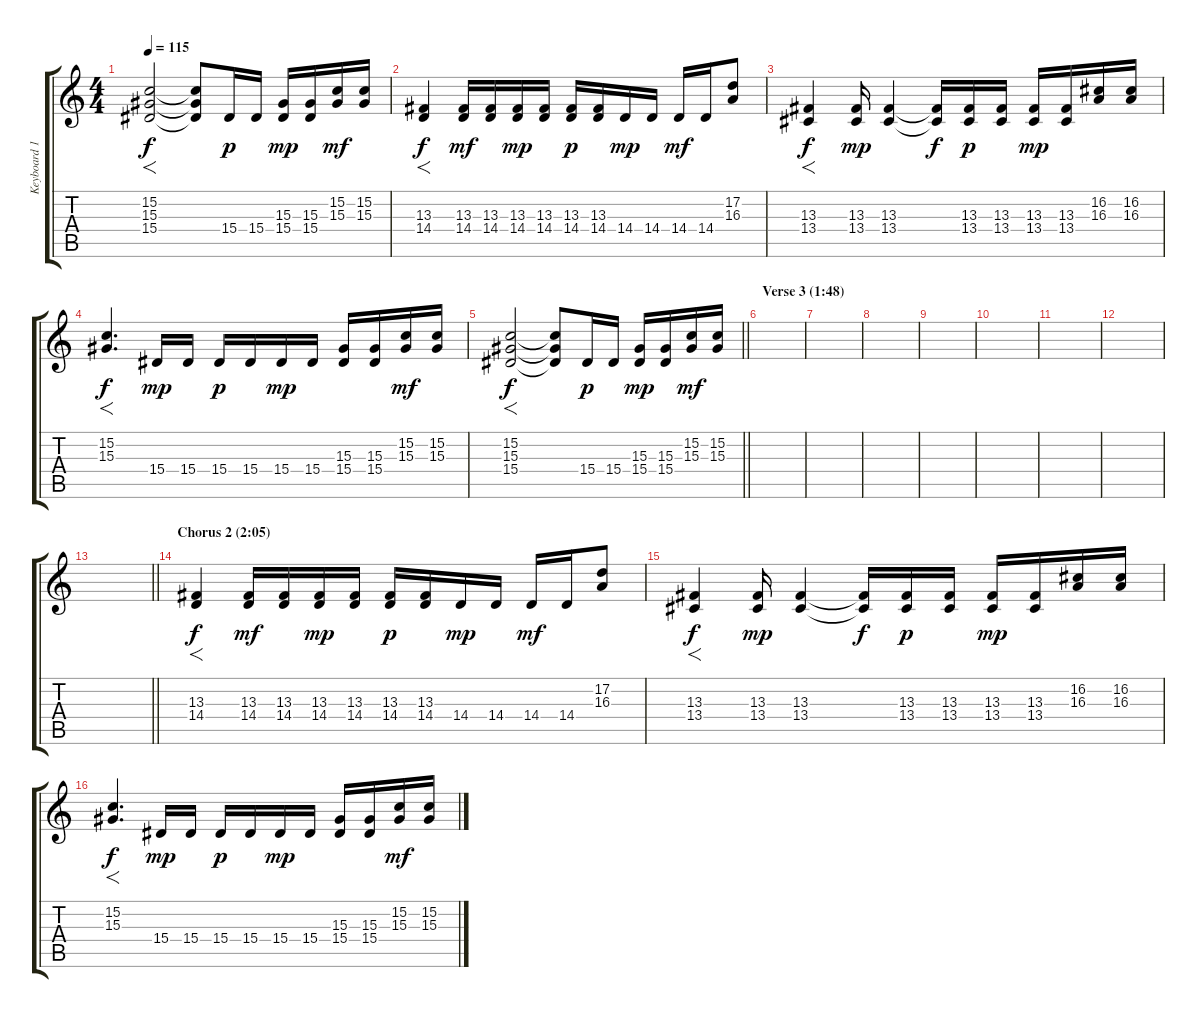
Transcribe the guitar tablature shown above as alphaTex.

\track ("Keyboard 1" "Keyboard 1") {instrument rockorgan}
\staff {score tabs}
\tuning (D4 A3 F3 C3 G2 D2) {hide}
\ts (4 4)
\tempo 115
\clef g2
\ks c
(15.2 15.3 15.4).2{f dy f} (15.2{t} 15.3{t} 15.4{t}).8 15.4.16{dy p} 15.4.16 (15.3 15.4).16{dy mp} (15.3 15.4).16 (15.2 15.3).16{dy mf} (15.2 15.3).16 |
(13.3 14.4).4{f dy f} (13.3 14.4).16{dy mf} (13.3 14.4).16 (13.3 14.4).16{dy mp} (13.3 14.4).16 (13.3 14.4).16{dy p} (13.3 14.4).16 14.4.16{dy mp} 14.4.16 14.4.16{dy mf} 14.4.16 (17.2 16.3).8 |
(13.3 13.4).4{f dy f} (13.3 13.4).16{dy mp} (13.3 13.4).4 (13.3{t} 13.4{t}).16{dy f} (13.3 13.4).16{dy p} (13.3 13.4).16 (13.3 13.4).16{dy mp} (13.3 13.4).16 (16.2 16.3).16 (16.2 16.3).16 |
(15.2 15.3).4{f d dy f} 15.4.16{dy mp} 15.4.16 15.4.16{dy p} 15.4.16 15.4.16{dy mp} 15.4.16 (15.3 15.4).16 (15.3 15.4).16 (15.2 15.3).16{dy mf} (15.2 15.3).16 |
\barLineRight lightlight
(15.2 15.3 15.4).2{f dy f} (15.2{t} 15.3{t} 15.4{t}).8 15.4.16{dy p} 15.4.16 (15.3 15.4).16{dy mp} (15.3 15.4).16 (15.2 15.3).16{dy mf} (15.2 15.3).16 |
\section ("" "Verse 3 (1:48)")
|
|
|
|
|
|
|
\barLineRight lightlight
|
\section ("" "Chorus 2 (2:05)")
(13.3 14.4).4{f dy f} (13.3 14.4).16{dy mf} (13.3 14.4).16 (13.3 14.4).16{dy mp} (13.3 14.4).16 (13.3 14.4).16{dy p} (13.3 14.4).16 14.4.16{dy mp} 14.4.16 14.4.16{dy mf} 14.4.16 (17.2 16.3).8 |
(13.3 13.4).4{f dy f} (13.3 13.4).16{dy mp} (13.3 13.4).4 (13.3{t} 13.4{t}).16{dy f} (13.3 13.4).16{dy p} (13.3 13.4).16 (13.3 13.4).16{dy mp} (13.3 13.4).16 (16.2 16.3).16 (16.2 16.3).16 |
(15.2 15.3).4{f d dy f} 15.4.16{dy mp} 15.4.16 15.4.16{dy p} 15.4.16 15.4.16{dy mp} 15.4.16 (15.3 15.4).16 (15.3 15.4).16 (15.2 15.3).16{dy mf} (15.2 15.3).16
